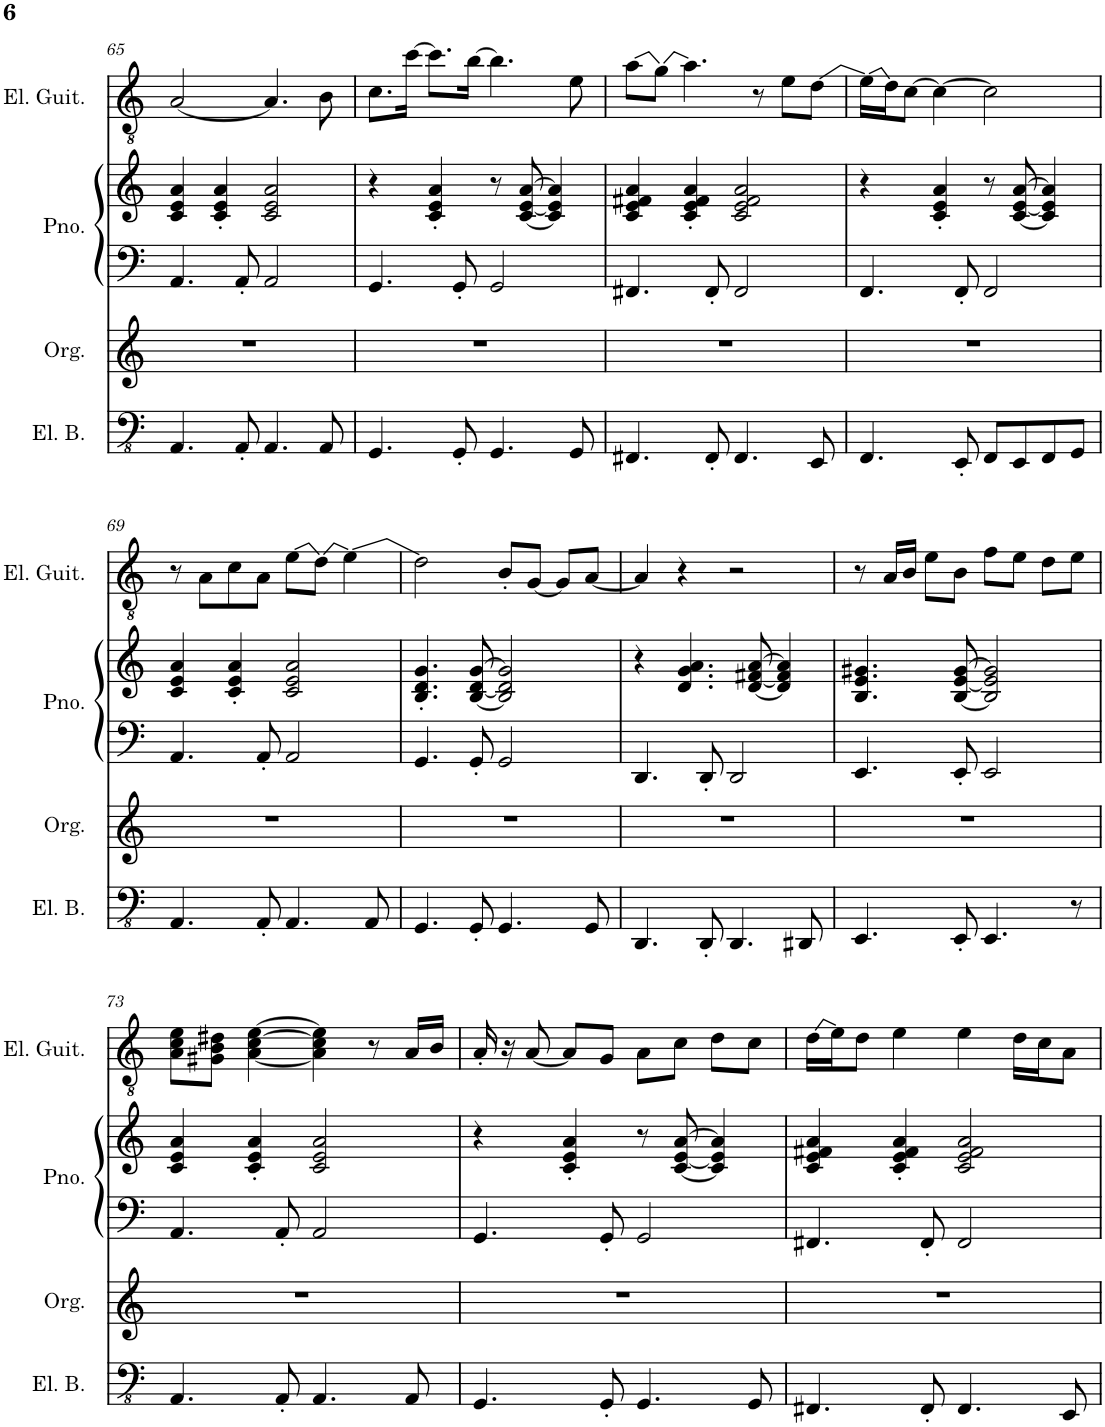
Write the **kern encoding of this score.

**kern	**kern	**kern	**kern	**kern
*part4	*part3	*part2	*part2	*part1
*staff5	*staff4	*staff3	*staff2	*staff1
*I"5-str. Electric Bass	*I"Organ	*I"Piano	*	*I"Electric Guitar
*I'El. B.	*I'Org.	*I'Pno.	*	*I'El. Guit.
!!LO:PB:g=z
*clefFv4	*clefG2	*clefF4	*clefG2	*clefGv2
*k[]	*k[]	*k[]	*k[]	*k[]
*M4/4	*M4/4	*M4/4	*M4/4	*M4/4
=65	=65	=65	=65	=65
4.AAA/	1r	4.AA/	4c/ 4e/ 4a/	[2A/
.	.	.	4c/' 4e/' 4a/'	.
8AAA'/	.	8AA'/	.	.
4.AAA/	.	2AA/	2c/ 2e/ 2a/	4.A/]
8AAA/	.	.	.	8B\
=66	=66	=66	=66	=66
4.GGG/	1r	4.GG/	4r	8.c\L
.	.	.	.	[16cc\Jk
.	.	.	4c/' 4e/' 4a/'	8.cc\L]
8GGG'/	.	8GG'/	.	.
.	.	.	.	[16b\Jk
4.GGG/	.	2GG/	8r	4.b\]
.	.	.	[8c/ [8e/ [8a/	.
.	.	.	4c/] 4e/] 4a/]	.
8GGG/	.	.	.	8e\
=67	=67	=67	=67	=67
4.FFF#X/	1r	4.FF#X/	4c/ 4e/ 4f#X/ 4a/	8a\L
.	.	.	.	8g\J
.	.	.	4c/' 4e/' 4f#/' 4a/'	4.a\
8FFF#'/	.	8FF#'/	.	.
4.FFF#/	.	2FF#/	2c/ 2e/ 2f#/ 2a/	.
.	.	.	.	8r
.	.	.	.	8e\L
8EEE/	.	.	.	8d\J
=68	=68	=68	=68	=68
4.FFF/	1r	4.FF/	4r	16e\LL
.	.	.	.	16d\J
.	.	.	.	[8c\J
.	.	.	4c/' 4e/' 4a/'	4c\_
8EEE'/	.	8FF'/	.	.
8FFF/L	.	2FF/	8r	2c\]
8EEE/	.	.	[8c/ [8e/ [8a/	.
8FFF/	.	.	4c/] 4e/] 4a/]	.
8GGG/J	.	.	.	.
!!LO:LB:g=z
=69	=69	=69	=69	=69
4.AAA/	1r	4.AA/	4c/ 4e/ 4a/	8r
.	.	.	.	8A\L
.	.	.	4c/' 4e/' 4a/'	8c\
8AAA'/	.	8AA'/	.	8A\J
4.AAA/	.	2AA/	2c/ 2e/ 2a/	8e\L
.	.	.	.	8d\J
.	.	.	.	4e\
8AAA/	.	.	.	.
=70	=70	=70	=70	=70
4.GGG/	1r	4.GG/	4.B/' 4.d/' 4.g/'	2d\
8GGG'/	.	8GG'/	[8B/ [8d/ [8g/	.
4.GGG/	.	2GG/	2B/] 2d/] 2g/]	8B'/L
.	.	.	.	[8G/J
.	.	.	.	8G/L]
8GGG/	.	.	.	[8A/J
=71	=71	=71	=71	=71
4.DDD/	1r	4.DD/	4r	4A/]
.	.	.	4.d/ 4.g/ 4.a/	4r
8DDD'/	.	8DD'/	.	.
4.DDD/	.	2DD/	.	2r
.	.	.	[8d/ [8f#X/ [8a/	.
.	.	.	4d/] 4f#/] 4a/]	.
8DDD#X/	.	.	.	.
=72	=72	=72	=72	=72
4.EEE/	1r	4.EE/	4.B/ 4.e/ 4.g#X/	8r
.	.	.	.	16A/LL
.	.	.	.	16B/JJ
.	.	.	.	8e\L
8EEE'/	.	8EE'/	[8B/ [8e/ [8g#/	8B\J
4.EEE/	.	2EE/	2B/] 2e/] 2g#/]	8f\L
.	.	.	.	8e\J
.	.	.	.	8d\L
8r	.	.	.	8e\J
!!LO:LB:g=z
=73	=73	=73	=73	=73
4.AAA/	1r	4.AA/	4c/ 4e/ 4a/	8A\ 8c\ 8e\L
.	.	.	.	8G#X\ 8B\ 8d#X\J
.	.	.	4c/' 4e/' 4a/'	[4A\ [4c\ [4e\
8AAA'/	.	8AA'/	.	.
4.AAA/	.	2AA/	2c/ 2e/ 2a/	4A\] 4c\] 4e\]
.	.	.	.	8r
8AAA/	.	.	.	16A/LL
.	.	.	.	16B/JJ
=74	=74	=74	=74	=74
4.GGG/	1r	4.GG/	4r	16A'/
.	.	.	.	16r
.	.	.	.	[8A/
.	.	.	4c/' 4e/' 4a/'	8A/L]
8GGG'/	.	8GG'/	.	8G/J
4.GGG/	.	2GG/	8r	8A\L
.	.	.	[8c/ [8e/ [8a/	8c\J
.	.	.	4c/] 4e/] 4a/]	8d\L
8GGG/	.	.	.	8c\J
=75	=75	=75	=75	=75
4.FFF#X/	1r	4.FF#X/	4c/ 4e/ 4f#X/ 4a/	16d\LL
.	.	.	.	16e\J
.	.	.	.	8d\J
.	.	.	4c/' 4e/' 4f#/' 4a/'	4e\
8FFF#'/	.	8FF#'/	.	.
4.FFF#/	.	2FF#/	2c/ 2e/ 2f#/ 2a/	4e\
.	.	.	.	16d\LL
.	.	.	.	16c\J
8EEE/	.	.	.	8A\J
=	=	=	=	=
*-	*-	*-	*-	*-
